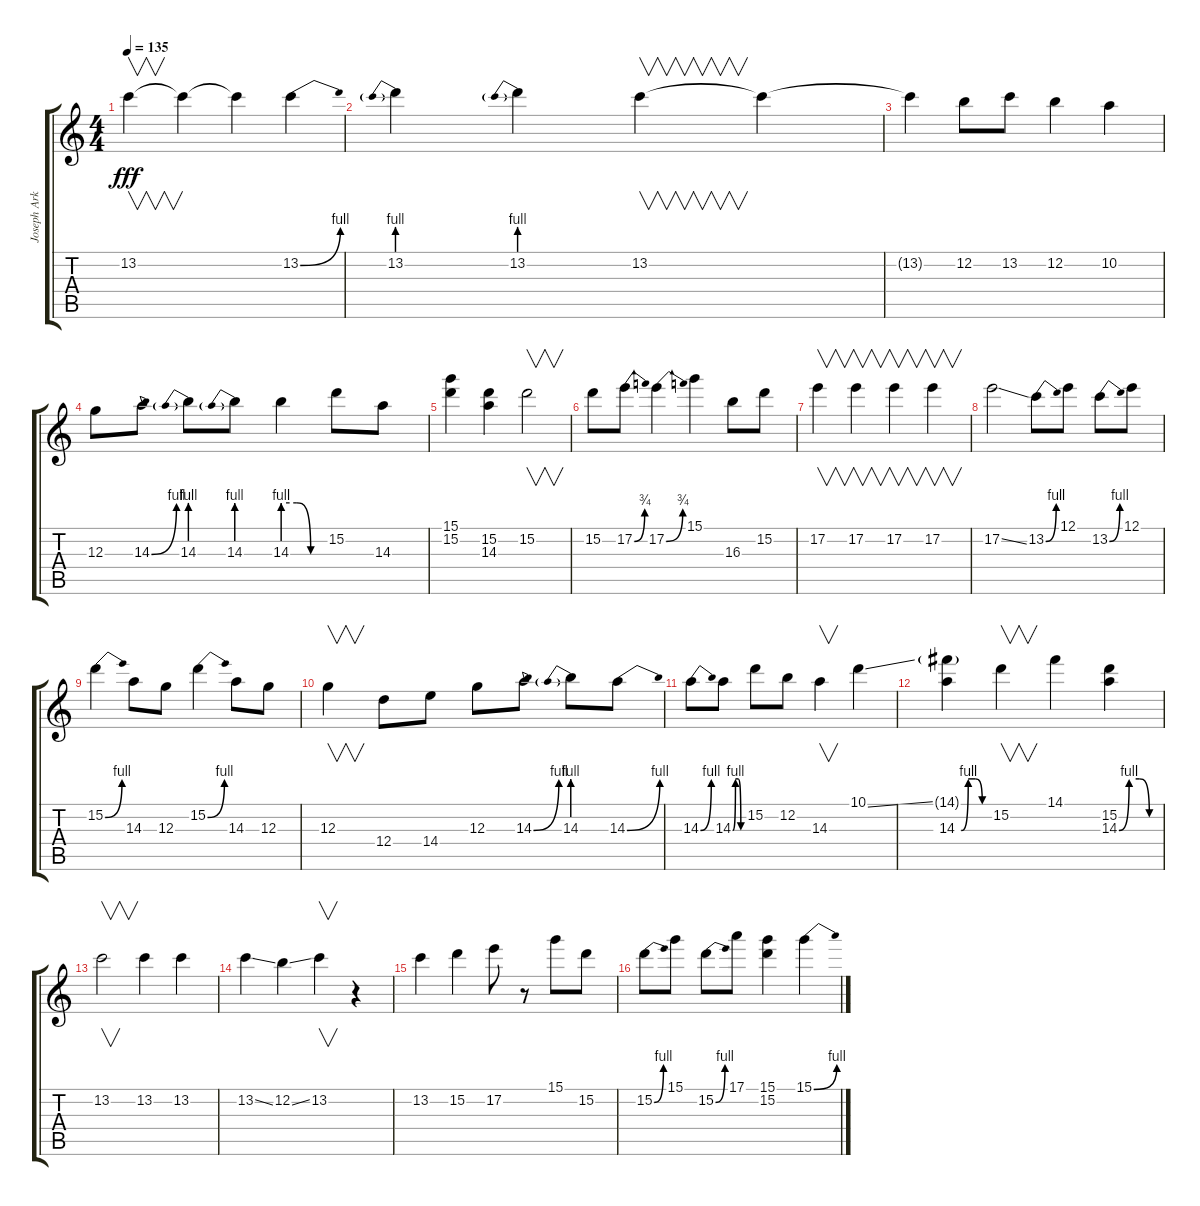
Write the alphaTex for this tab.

\track ("Joseph Arkansas" "Joseph Ark") {instrument overdrivenguitar}
\staff {score tabs}
\tuning (E4 B3 G3 D3 A2 E2) {hide}
\ts (4 4)
\tempo 135
\clef g2
\ks c
13.2.4{v dy fff} 13.2{t}.4 13.2{t}.4 13.2{be (bend 0 0 60 4)}.4 |
13.2{be (prebend 0 4 60 4)}.4 13.2{be (prebend 0 4 60 4)}.4 13.2.4{v} 13.2{t}.4 |
13.2{t}.4 12.2.8 13.2.8 12.2.4 10.2.4 |
12.3.8 14.3{be (bend 0 0 60 4)}.8 14.3{be (prebend 0 4 60 4)}.8 14.3{be (prebend 0 4 60 4)}.8 14.3{be (custom 0 4 20 4 40 0 60 0)}.4 15.2.8 14.3.8 |
(15.1 15.2).4 (15.2 14.3).4 15.2.2{v} |
15.2.8 17.2{be (bend 0 0 60 3)}.8 17.2{be (bend 0 0 60 3)}.4 15.1.4 16.3.8 15.2.8 |
17.2.4{v} 17.2.4{v} 17.2.4{v} 17.2.4{v} |
17.2{ss}.2 13.2{be (bend 0 0 60 4)}.8 12.1.8 13.2{be (bend 0 0 60 4)}.8 12.1.8 |
15.2{be (bend 0 0 60 4)}.4 14.3.8 12.3.8 15.2{be (bend 0 0 60 4)}.4 14.3.8 12.3.8 |
12.3.4{v} 12.4.8 14.4.8 12.3.8 14.3{be (bend 0 0 60 4)}.8 14.3{be (prebend 0 4 60 4)}.8 14.3{be (bend 0 0 60 4)}.8 |
14.3{be (bend 0 0 60 4)}.8 14.3{be (custom 0 0 15 4 30 4 45 0 60 0)}.8 15.2.8 12.2.8 14.3.4{v} 10.1{ss}.4 |
(14.1{g} 14.3{be (custom 0 0 15 4 30 4 45 0 60 0)}).4 15.2.4{v} 14.1.4 (15.2 14.3{be (custom 0 0 15 4 30 4 45 0 60 0)}).4 |
13.2.2{v} 13.2.4 13.2.4 |
13.2{ss}.4 12.2{ss}.4 13.2.4{v} r.4 |
13.2.4 15.2.4 17.2.8 r.8 15.1.8 15.2.8 |
15.2{be (bend 0 0 60 4)}.8 15.1.8 15.2{be (bend 0 0 60 4)}.8 17.1.8 (15.1 15.2).4 15.1{be (bend 0 0 60 4)}.4
